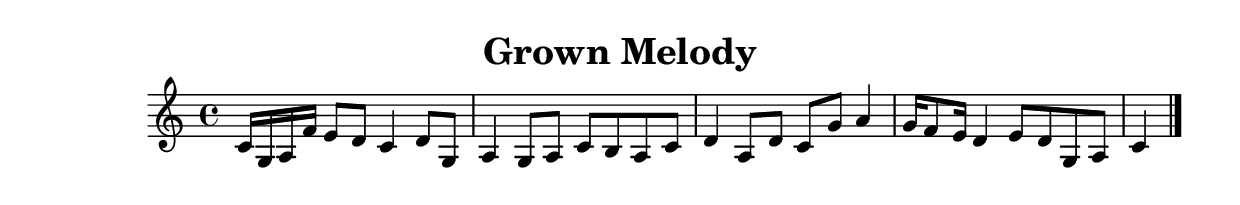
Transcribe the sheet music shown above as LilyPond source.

\header{title = "Grown Melody"}

\score{
\absolute {
 c'16 g16 a16 f'16 e'8 d'8 c'4 d'8 g8 a4 g8 a8 c'8 b8 a8 c'8 d'4 a8 d'8 c'8 g'8 a'4 g'16 f'8 e'16 d'4 e'8 d'8 g8 a8 c'4 \bar"|."

}
\midi{}
\layout{}
}
